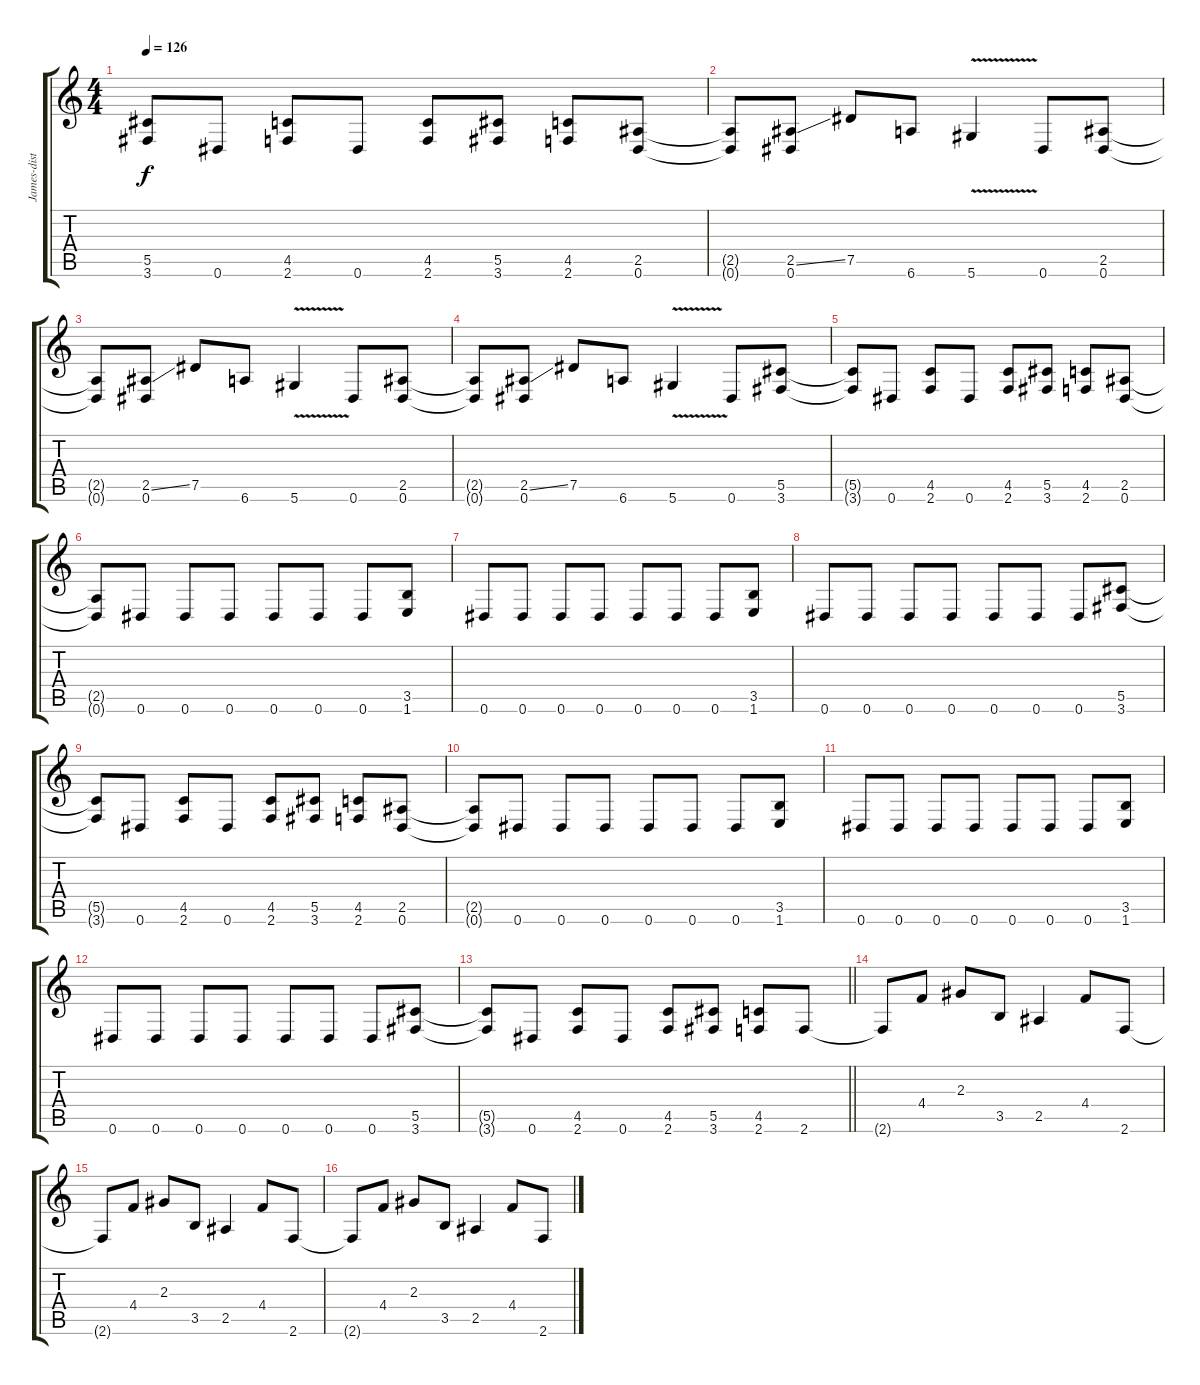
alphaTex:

\track ("James-dist" "James-dist") {instrument distortionguitar}
\staff {score tabs}
\tuning (Eb4 Bb3 Gb3 Db3 Ab2 Eb2) {hide}
\ts (4 4)
\tempo 126
\clef g2
\ks c
(5.5{t} 3.6{t}).8{dy f} 0.6.8 (4.5 2.6).8 0.6.8 (4.5 2.6).8 (5.5 3.6).8 (4.5 2.6).8 (2.5 0.6).8 |
(2.5{t} 0.6{t}).8 (2.5{ss} 0.6).8 7.5.8 6.6.8 5.6{v}.4 0.6.8 (2.5 0.6).8 |
(2.5{t} 0.6{t}).8 (2.5{ss} 0.6).8 7.5.8 6.6.8 5.6{v}.4 0.6.8 (2.5 0.6).8 |
(2.5{t} 0.6{t}).8 (2.5{ss} 0.6).8 7.5.8 6.6.8 5.6{v}.4 0.6.8 (5.5 3.6).8 |
(5.5{t} 3.6{t}).8 0.6.8 (4.5 2.6).8 0.6.8 (4.5 2.6).8 (5.5 3.6).8 (4.5 2.6).8 (2.5 0.6).8 |
(2.5{t} 0.6{t}).8 0.6.8 0.6.8 0.6.8 0.6.8 0.6.8 0.6.8 (3.5 1.6).8 |
0.6.8 0.6.8 0.6.8 0.6.8 0.6.8 0.6.8 0.6.8 (3.5 1.6).8 |
0.6.8 0.6.8 0.6.8 0.6.8 0.6.8 0.6.8 0.6.8 (5.5 3.6).8 |
(5.5{t} 3.6{t}).8 0.6.8 (4.5 2.6).8 0.6.8 (4.5 2.6).8 (5.5 3.6).8 (4.5 2.6).8 (2.5 0.6).8 |
(2.5{t} 0.6{t}).8 0.6.8 0.6.8 0.6.8 0.6.8 0.6.8 0.6.8 (3.5 1.6).8 |
0.6.8 0.6.8 0.6.8 0.6.8 0.6.8 0.6.8 0.6.8 (3.5 1.6).8 |
0.6.8 0.6.8 0.6.8 0.6.8 0.6.8 0.6.8 0.6.8 (5.5 3.6).8 |
\barLineRight lightlight
(5.5{t} 3.6{t}).8 0.6.8 (4.5 2.6).8 0.6.8 (4.5 2.6).8 (5.5 3.6).8 (4.5 2.6).8 2.6.8 |
2.6{t}.8 4.4.8 2.3.8 3.5.8 2.5.4 4.4.8 2.6.8 |
2.6{t}.8 4.4.8 2.3.8 3.5.8 2.5.4 4.4.8 2.6.8 |
2.6{t}.8 4.4.8 2.3.8 3.5.8 2.5.4 4.4.8 2.6.8
